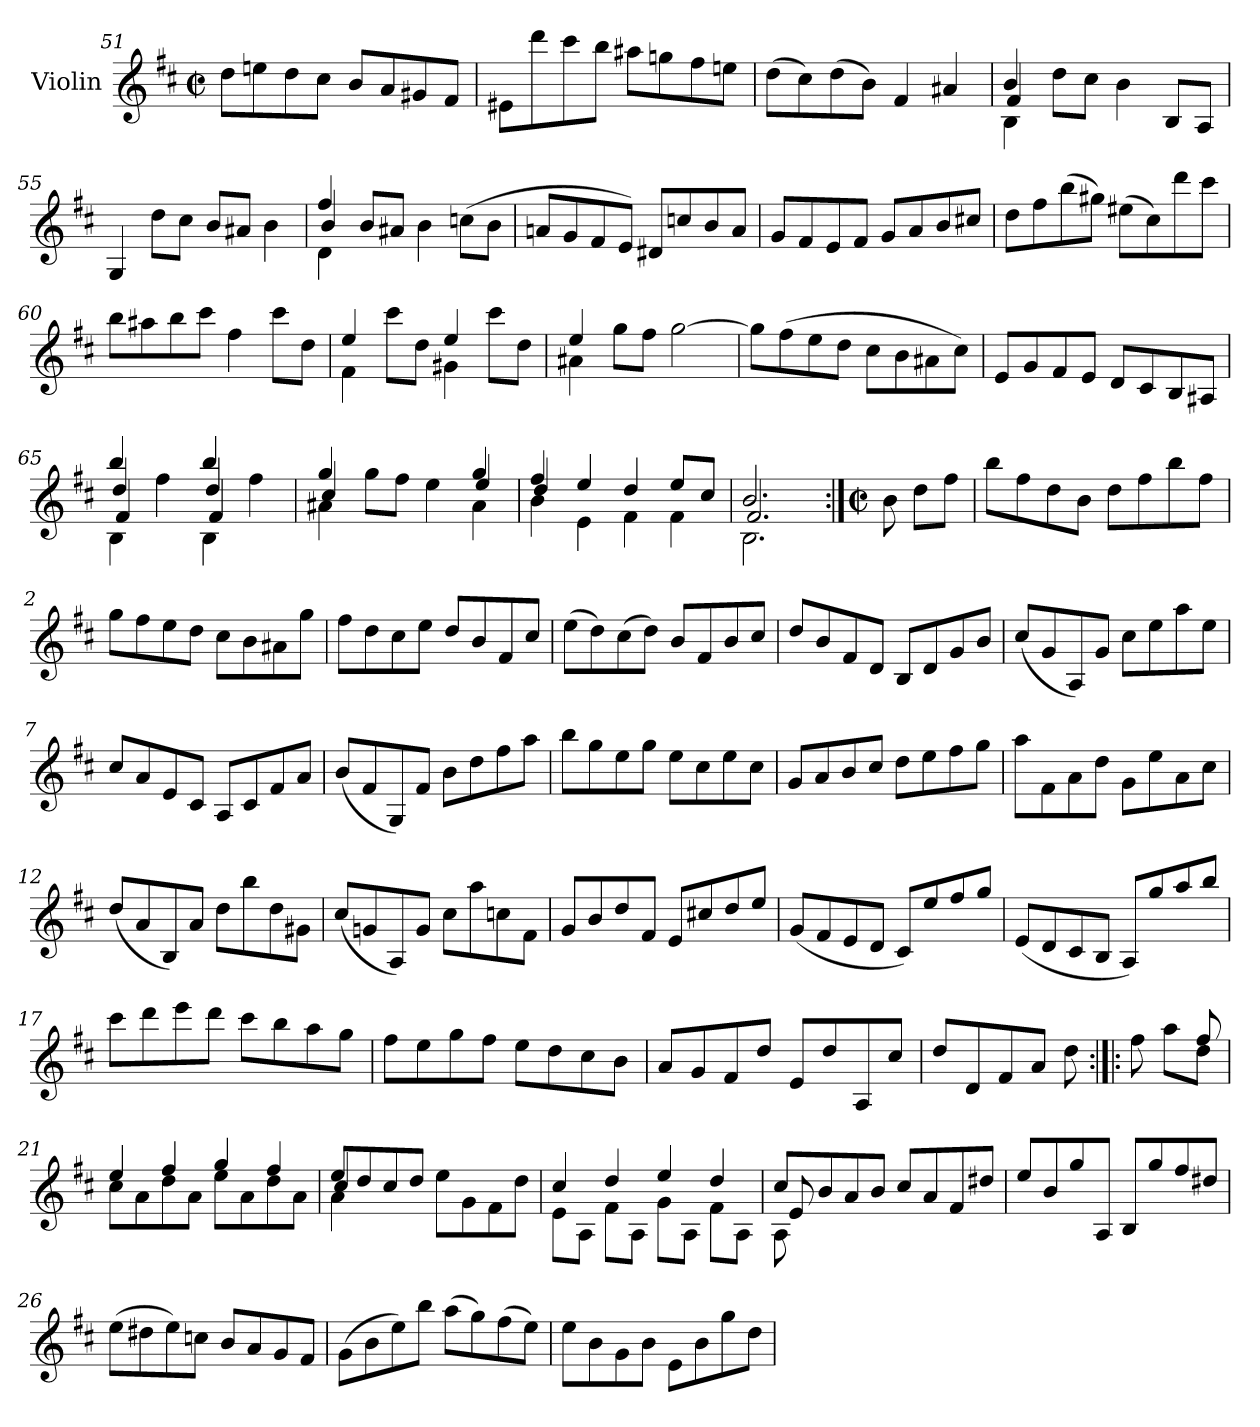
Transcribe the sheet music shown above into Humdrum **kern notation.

**kern
*part1
*staff1
*I"Violin
*I'Vln.
*clefG2
*k[f#c#]
*M2/2
*met(c|)
=51
8dd\L
8een\
8dd\
8cc#\J
8b/L
8a/
8g#X/
8f#/J
=52
8e#X\L
8ddd\
8ccc#\
8bb\J
8aa#X\L
8ggn\
8ff#\
8een\J
=53
(>8dd\L
8cc#\)
(>8dd\
8b\J)
4f#/
4a#X/
=54
*^
*	*^
4b/	4B\	4f#/
8dd\L	4ryy	4ryy
8cc#\J	.	.
4b\	2ryy	2ryy
8B/L	.	.
8A/J	.	.
*v	*v	*v
=55
4G/
8dd\L
8cc#\J
8b/L
8a#X/J
4b\
=56
*^
*	*^
4ff#/	4d\	4b/
8b/L	4ryy	4ryy
8a#X/J	.	.
4b\	2ryy	2ryy
(>8ccn\L	.	.
8b\J	.	.
*v	*v	*v
=57
8an/L
8g/
8f#/
8e/J)
8d#X/L
8ccn/
8b/
8a/J
=58
8g/L
8f#/
8e/
8f#/J
8g/L
8a/
8b/
8cc#X/J
=59
8dd\L
8ff#\
(>8bb\
8gg#X\J)
(>8ee#X\L
8cc#\)
8ddd\
8ccc#\J
=60
8bb\L
8aa#X\
8bb\
8ccc#\J
4ff#\
8ccc#\L
8dd\J
=61
*^
4ee/	4f#\
8ccc#\L	4ryy
8dd\J	.
4ee/	4g#X\
8ccc#\L	4ryy
8dd\J	.
=62	=62
4ee/	4a#X\
8gg\L	4ryy
8ff#\J	.
[2gg\	2ryy
*v	*v
=63
8gg\L]
(>8ff#\
8ee\
8dd\J
8cc#\L
8b\
8a#X\
8cc#\J)
=64
8e/L
8g/
8f#/
8e/J
8d/L
8c#/
8B/
8A#X/J
=65
*^
*	*^
*	*	*^
4bb/	4B\	4dd/	4f#/
4ff#\	4ryy	4ryy	4ryy
4bb/	4B\	4dd/	4f#/
4ff#\	4ryy	4ryy	4ryy
*	*	*v	*v
=66	=66	=66
4gg/	4a#X\	4cc#/
4ryy	8gg\L	4ryy
.	8ff#\J	.
4ryy	4ee\	4ryy
4gg/	4a#\	4ee/
=67	=67	=67
4ff#/	4b\	4dd/
4ee/	4e\	4ryy
4dd/	4f#\	2ryy
8ee/L	4f#\	.
8cc#/J	.	.
=68	=68	=68
2.b/	2.B\	2.f#/
*v	*v	*v
=:|!
*M2/2
*met(c|)
*^
*	*^
!LO:TX:a:B:t=Double	!	!
*v	*v	*v
8b\
8dd\L
8ff#\J
=1
8bb\L
8ff#\
8dd\
8b\J
8dd\L
8ff#\
8bb\
8ff#\J
=2
8gg\L
8ff#\
8ee\
8dd\J
8cc#\L
8b\
8a#X\
8gg\J
=3
8ff#\L
8dd\
8cc#\
8ee\J
8dd/L
8b/
8f#/
8cc#/J
=4
(>8ee\L
8dd\)
(>8cc#\
8dd\J)
8b/L
8f#/
8b/
8cc#/J
=5
8dd/L
8b/
8f#/
8d/J
8B/L
8d/
8g/
8b/J
=6
(<8cc#/L
8g/
8A/)
8g/J
8cc#\L
8ee\
8aa\
8ee\J
=7
8cc#/L
8a/
8e/
8c#/J
8A/L
8c#/
8f#/
8a/J
=8
(<8b/L
8f#/
8G/)
8f#/J
8b\L
8dd\
8ff#\
8aa\J
=9
8bb\L
8gg\
8ee\
8gg\J
8ee\L
8cc#\
8ee\
8cc#\J
=10
8g/L
8a/
8b/
8cc#/J
8dd\L
8ee\
8ff#\
8gg\J
=11
8aa\L
8f#\
8a\
8dd\J
8g\L
8ee\
8a\
8cc#\J
=12
(<8dd/L
8a/
8B/)
8a/J
8dd\L
8bb\
8dd\
8g#X\J
=13
(<8cc#/L
8gn/
8A/)
8g/J
8cc#\L
8aa\
8ccn\
8f#\J
=14
8g/L
8b/
8dd/
8f#/J
8e/L
8cc#X/
8dd/
8ee/J
=15
(<8g/L
8f#/
8e/
8d/J
8c#/L)
8ee/
8ff#/
8gg/J
=16
(<8e/L
8d/
8c#/
8B/J
8A/L)
8gg/
8aa/
8bb/J
=17
8ccc#\L
8ddd\
8eee\
8ddd\J
8ccc#\L
8bb\
8aa\
8gg\J
=18
8ff#\L
8ee\
8gg\
8ff#\J
8ee\L
8dd\
8cc#\
8b\J
=19
8a/L
8g/
8f#/
8dd/J
8e/L
8dd/
8A/
8cc#/J
=20
8dd/L
8d/
8f#/
8a/J
8dd\
=20X1:|!|:
*^
8ff#\	4ryy
8aa\L	.
8dd\J	8ff#/
=21	=21
4ee/	8cc#\L
.	8a\
4ff#/	8dd\
.	8a\J
4gg/	8ee\L
.	8a\
4ff#/	8dd\
.	8a\J
=22	=22
*	*^
8ee/L	4a\	4cc#/
8dd/	.	.
8cc#/	4ryy	4ryy
8dd/J	.	.
8ee\L	2ryy	2ryy
8g\	.	.
8f#\	.	.
8dd\J	.	.
*	*v	*v
=23	=23
4cc#/	8e\L
.	8A\J
4dd/	8f#\L
.	8A\J
4ee/	8g\L
.	8A\J
4dd/	8f#\L
.	8A\J
=24	=24
*	*^
8cc#/L	8A\	8e/
8b/	8ryy	8ryy
8a/	4ryy	4ryy
8b/J	.	.
8cc#/L	2ryy	2ryy
8a/	.	.
8f#/	.	.
8dd#X/J	.	.
*v	*v	*v
=25
8ee/L
8b/
8gg/
8A/J
8B/L
8gg/
8ff#/
8dd#X/J
=26
(>8ee\L
8dd#X\
8ee\)
8ccn\J
8b/L
8a/
8g/
8f#/J
=27
(>8g\L
8b\
8ee\)
8bb\J
(>8aa\L
8gg\)
(>8ff#\
8ee\J)
=28
8ee\L
8b\
8g\
8b\J
8e\L
8b\
8gg\
8dd\J
=
*-
